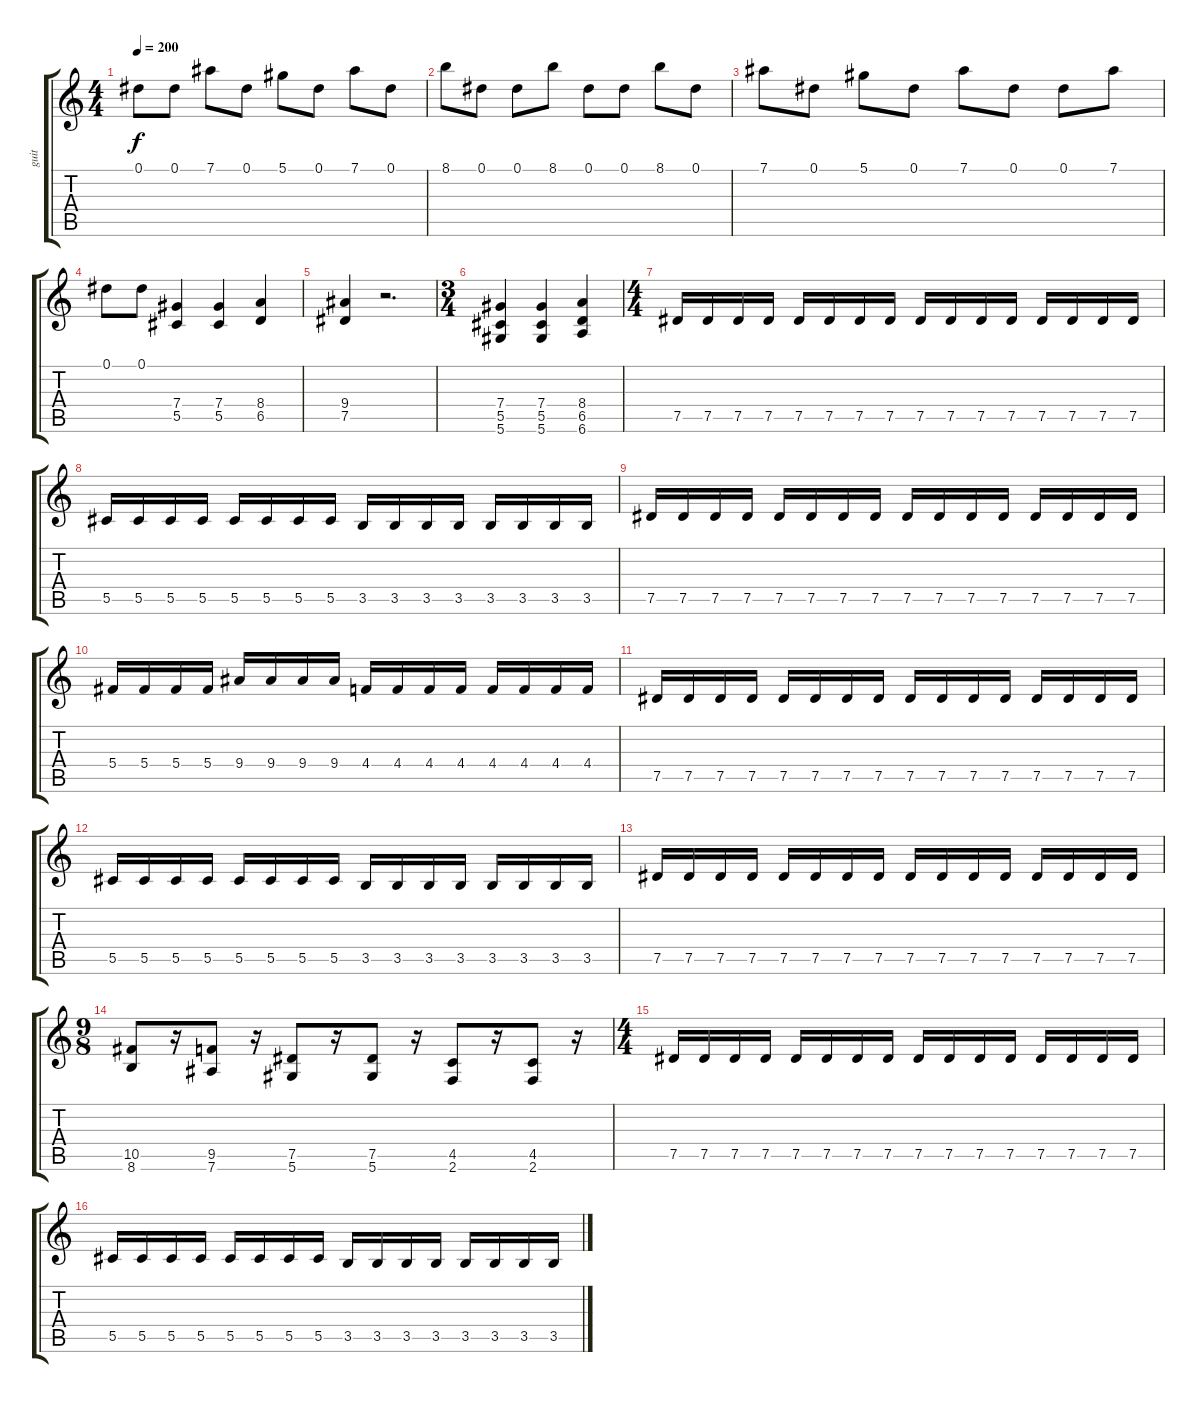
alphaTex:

\track ("guit" "guit") {instrument distortionguitar}
\staff {score tabs}
\tuning (Eb4 Bb3 Gb3 Db3 Ab2 Eb2) {hide}
\ts (4 4)
\tempo 200
\clef g2
\ks c
0.1.8{dy f} 0.1.8 7.1.8 0.1.8 5.1.8 0.1.8 7.1.8 0.1.8 |
8.1.8 0.1.8 0.1.8 8.1.8 0.1.8 0.1.8 8.1.8 0.1.8 |
7.1.8 0.1.8 5.1.8 0.1.8 7.1.8 0.1.8 0.1.8 7.1.8 |
0.1.8 0.1.8 (7.4 5.5).4 (7.4 5.5).4 (8.4 6.5).4 |
(9.4 7.5).4 r.2{d} |
\ts (3 4)
(7.4 5.5 5.6).4 (7.4 5.5 5.6).4 (8.4 6.5 6.6).4 |
\ts (4 4)
7.5.16 7.5.16 7.5.16 7.5.16 7.5.16 7.5.16 7.5.16 7.5.16 7.5.16 7.5.16 7.5.16 7.5.16 7.5.16 7.5.16 7.5.16 7.5.16 |
5.5.16 5.5.16 5.5.16 5.5.16 5.5.16 5.5.16 5.5.16 5.5.16 3.5.16 3.5.16 3.5.16 3.5.16 3.5.16 3.5.16 3.5.16 3.5.16 |
7.5.16 7.5.16 7.5.16 7.5.16 7.5.16 7.5.16 7.5.16 7.5.16 7.5.16 7.5.16 7.5.16 7.5.16 7.5.16 7.5.16 7.5.16 7.5.16 |
5.4.16 5.4.16 5.4.16 5.4.16 9.4.16 9.4.16 9.4.16 9.4.16 4.4.16 4.4.16 4.4.16 4.4.16 4.4.16 4.4.16 4.4.16 4.4.16 |
7.5.16 7.5.16 7.5.16 7.5.16 7.5.16 7.5.16 7.5.16 7.5.16 7.5.16 7.5.16 7.5.16 7.5.16 7.5.16 7.5.16 7.5.16 7.5.16 |
5.5.16 5.5.16 5.5.16 5.5.16 5.5.16 5.5.16 5.5.16 5.5.16 3.5.16 3.5.16 3.5.16 3.5.16 3.5.16 3.5.16 3.5.16 3.5.16 |
7.5.16 7.5.16 7.5.16 7.5.16 7.5.16 7.5.16 7.5.16 7.5.16 7.5.16 7.5.16 7.5.16 7.5.16 7.5.16 7.5.16 7.5.16 7.5.16 |
\ts (9 8)
(10.5 8.6).8 r.16 (9.5 7.6).8 r.16 (7.5 5.6).8 r.16 (7.5 5.6).8 r.16 (4.5 2.6).8 r.16 (4.5 2.6).8 r.16 |
\ts (4 4)
7.5.16 7.5.16 7.5.16 7.5.16 7.5.16 7.5.16 7.5.16 7.5.16 7.5.16 7.5.16 7.5.16 7.5.16 7.5.16 7.5.16 7.5.16 7.5.16 |
5.5.16 5.5.16 5.5.16 5.5.16 5.5.16 5.5.16 5.5.16 5.5.16 3.5.16 3.5.16 3.5.16 3.5.16 3.5.16 3.5.16 3.5.16 3.5.16
